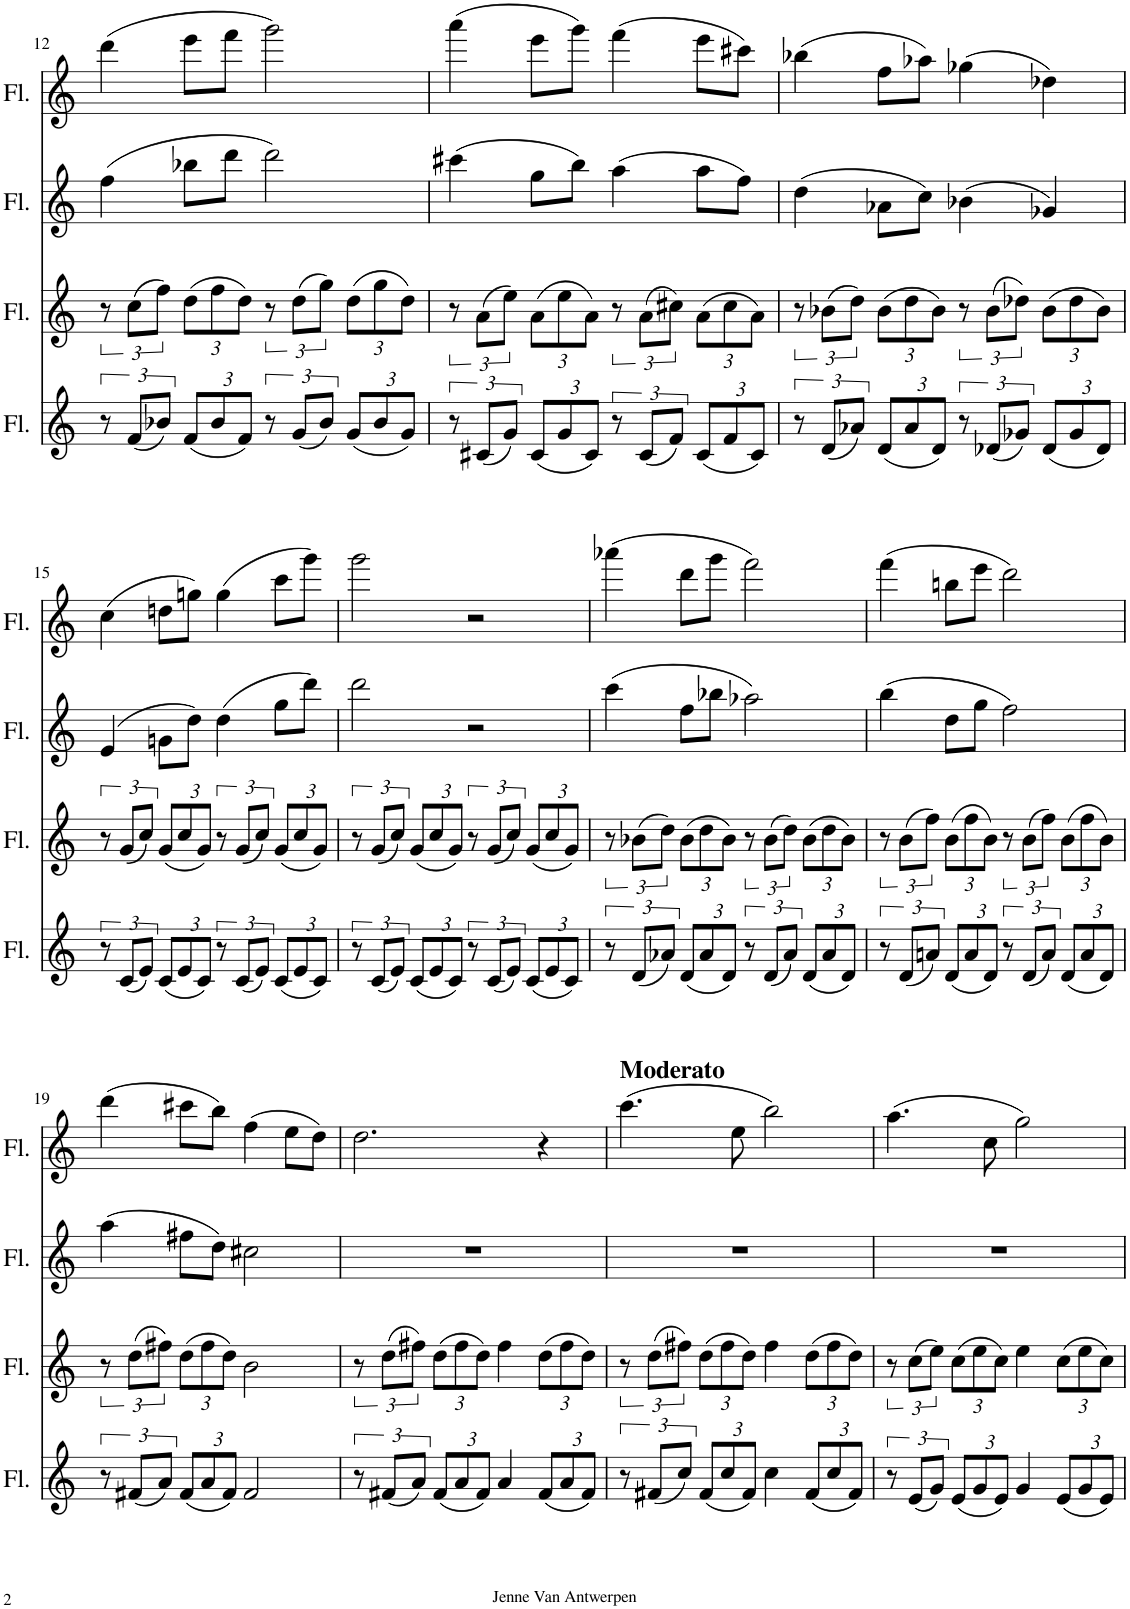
**kern	**kern	**kern	**kern
*part4	*part3	*part2	*part1
*staff4	*staff3	*staff2	*staff1
*I"Flute	*I"Flute	*I"Flute	*I"Flute
*I'Fl.	*I'Fl.	*I'Fl.	*I'Fl.
!!LO:PB:g=z
*clefG2	*clefG2	*clefG2	*clefG2
*k[]	*k[]	*k[]	*k[]
*M4/4	*M4/4	*M4/4	*M4/4
=12	=12	=12	=12
12r	12r	(4ff\	(4ddd\
(12f/L	(12cc\L	.	.
12b-X/J)	12ff\J)	.	.
*Xbrackettup	*Xbrackettup	*	*
(12f/L	(12dd\L	8bb-X\L	8eee\L
12b-/	12ff\	.	.
.	.	8ddd\J	8fff\J
12f/J)	12dd\J)	.	.
*brackettup	*brackettup	*	*
12r	12r	2ddd\)	2ggg\)
(12g/L	(12dd\L	.	.
12b-/J)	12gg\J)	.	.
*Xbrackettup	*Xbrackettup	*	*
(12g/L	(12dd\L	.	.
12b-/	12gg\	.	.
12g/J)	12dd\J)	.	.
=13	=13	=13	=13
*brackettup	*brackettup	*	*
12r	12r	(4ccc#X\	(4aaa\
(12c#X/L	(12a\L	.	.
12g/J)	12ee\J)	.	.
*Xbrackettup	*Xbrackettup	*	*
(12c#/L	(12a\L	8gg\L	8eee\L
12g/	12ee\	.	.
.	.	8bb\J)	8ggg\J)
12c#/J)	12a\J)	.	.
*brackettup	*brackettup	*	*
12r	12r	(4aa\	(4fff\
(12c#/L	(12a\L	.	.
12f/J)	12cc#X\J)	.	.
*Xbrackettup	*Xbrackettup	*	*
(12c#/L	(12a\L	8aa\L	8eee\L
12f/	12cc#\	.	.
.	.	8ff\J)	8ccc#X\J)
12c#/J)	12a\J)	.	.
=14	=14	=14	=14
*brackettup	*brackettup	*	*
12r	12r	(4dd\	(4bb-X\
(12d/L	(12b-X\L	.	.
12a-X/J)	12dd\J)	.	.
*Xbrackettup	*Xbrackettup	*	*
(12d/L	(12b-\L	8a-X\L	8ff\L
12a-/	12dd\	.	.
.	.	8cc\J)	8aa-X\J)
12d/J)	12b-\J)	.	.
*brackettup	*brackettup	*	*
12r	12r	(4b-X\	(4gg-X\
(12d-X/L	(12b-\L	.	.
12g-X/J)	12dd-X\J)	.	.
*Xbrackettup	*Xbrackettup	*	*
(12d-/L	(12b-\L	4g-X/)	4dd-X\)
12g-/	12dd-\	.	.
12d-/J)	12b-\J)	.	.
!!LO:LB:g=z
=15	=15	=15	=15
*brackettup	*brackettup	*	*
12r	12r	(4e/	(4cc\
(12c/L	(12g/L	.	.
12e/J)	12cc/J)	.	.
*Xbrackettup	*Xbrackettup	*	*
(12c/L	(12g/L	8gn\L	8ddn\L
12e/	12cc/	.	.
.	.	8dd\J)	8ggn\J)
12c/J)	12g/J)	.	.
*brackettup	*brackettup	*	*
12r	12r	(4dd\	(4gg\
(12c/L	(12g/L	.	.
12e/J)	12cc/J)	.	.
*Xbrackettup	*Xbrackettup	*	*
(12c/L	(12g/L	8gg\L	8ccc\L
12e/	12cc/	.	.
.	.	8ddd\J)	8ggg\J)
12c/J)	12g/J)	.	.
=16	=16	=16	=16
*brackettup	*brackettup	*	*
12r	12r	2ddd\	2ggg\
(12c/L	(12g/L	.	.
12e/J)	12cc/J)	.	.
*Xbrackettup	*Xbrackettup	*	*
(12c/L	(12g/L	.	.
12e/	12cc/	.	.
12c/J)	12g/J)	.	.
*brackettup	*brackettup	*	*
12r	12r	2r	2r
(12c/L	(12g/L	.	.
12e/J)	12cc/J)	.	.
*Xbrackettup	*Xbrackettup	*	*
(12c/L	(12g/L	.	.
12e/	12cc/	.	.
12c/J)	12g/J)	.	.
=17	=17	=17	=17
*brackettup	*brackettup	*	*
12r	12r	(4ccc\	(4aaa-X\
(12d/L	(12b-X\L	.	.
12a-X/J)	12dd\J)	.	.
*Xbrackettup	*Xbrackettup	*	*
(12d/L	(12b-\L	8ff\L	8ddd\L
12a-/	12dd\	.	.
.	.	8bb-X\J	8ggg\J
12d/J)	12b-\J)	.	.
*brackettup	*brackettup	*	*
12r	12r	2aa-X\)	2fff\)
(12d/L	(12b-\L	.	.
12a-/J)	12dd\J)	.	.
*Xbrackettup	*Xbrackettup	*	*
(12d/L	(12b-\L	.	.
12a-/	12dd\	.	.
12d/J)	12b-\J)	.	.
=18	=18	=18	=18
*brackettup	*brackettup	*	*
12r	12r	(4bb\	(4fff\
(12d/L	(12b\L	.	.
12an/J)	12ff\J)	.	.
*Xbrackettup	*Xbrackettup	*	*
(12d/L	(12b\L	8dd\L	8bbn\L
12a/	12ff\	.	.
.	.	8gg\J	8eee\J
12d/J)	12b\J)	.	.
*brackettup	*brackettup	*	*
12r	12r	2ff\)	2ddd\)
(12d/L	(12b\L	.	.
12a/J)	12ff\J)	.	.
*Xbrackettup	*Xbrackettup	*	*
(12d/L	(12b\L	.	.
12a/	12ff\	.	.
12d/J)	12b\J)	.	.
!!LO:LB:g=z
=19	=19	=19	=19
*brackettup	*brackettup	*	*
12r	12r	(4aa\	(4ddd\
(12f#X/L	(12dd\L	.	.
12a/J)	12ff#X\J)	.	.
*Xbrackettup	*Xbrackettup	*	*
(12f#/L	(12dd\L	8ff#X\L	8ccc#X\L
12a/	12ff#\	.	.
.	.	8dd\J)	8bb\J)
12f#/J)	12dd\J)	.	.
2f#/	2b\	2cc#X\	(4ff\
.	.	.	8ee\L
.	.	.	8dd\J)
=20	=20	=20	=20
*brackettup	*brackettup	*	*
12r	12r	1r	2.dd\
(12f#X/L	(12dd\L	.	.
12a/J)	12ff#X\J)	.	.
*Xbrackettup	*Xbrackettup	*	*
(12f#/L	(12dd\L	.	.
12a/	12ff#\	.	.
12f#/J)	12dd\J)	.	.
4a/	4ff#\	.	.
(12f#/L	(12dd\L	.	4r
12a/	12ff#\	.	.
12f#/J)	12dd\J)	.	.
=21	=21	=21	=21
*brackettup	*brackettup	*	*
!	!	!	!LO:TX:a:B:t=Moderato
12r	12r	1r	(4.ccc\
(12f#X/L	(12dd\L	.	.
12cc/J)	12ff#X\J)	.	.
*Xbrackettup	*Xbrackettup	*	*
(12f#/L	(12dd\L	.	.
12cc/	12ff#\	.	.
.	.	.	8ee\
12f#/J)	12dd\J)	.	.
4cc\	4ff#\	.	2bb\)
(12f#/L	(12dd\L	.	.
12cc/	12ff#\	.	.
12f#/J)	12dd\J)	.	.
=22	=22	=22	=22
*brackettup	*brackettup	*	*
12r	12r	1r	(4.aa\
(12e/L	(12cc\L	.	.
12g/J)	12ee\J)	.	.
*Xbrackettup	*Xbrackettup	*	*
(12e/L	(12cc\L	.	.
12g/	12ee\	.	.
.	.	.	8cc\
12e/J)	12cc\J)	.	.
4g/	4ee\	.	2gg\)
(12e/L	(12cc\L	.	.
12g/	12ee\	.	.
12e/J)	12cc\J)	.	.
=	=	=	=
*-	*-	*-	*-
